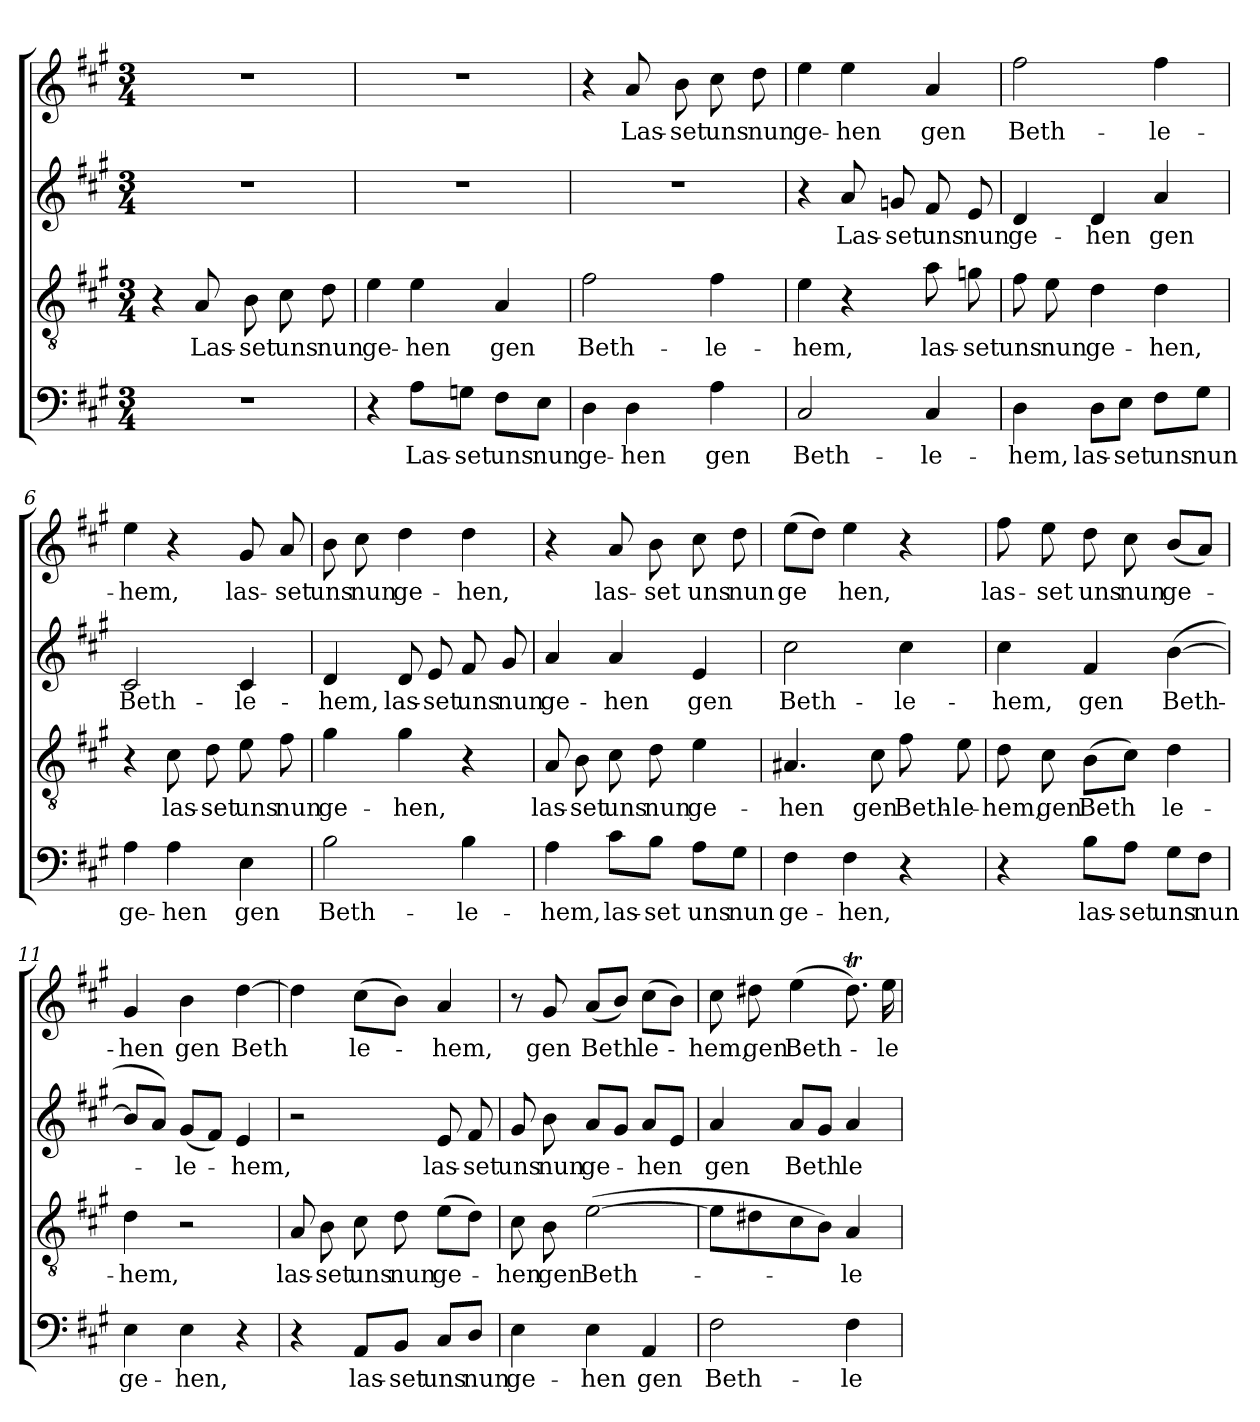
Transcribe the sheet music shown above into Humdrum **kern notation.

**kern	**text	**kern	**text	**kern	**text	**kern	**text
*part4	*part4	*part3	*part3	*part2	*part2	*part1	*part1
*staff4	*staff4	*staff3	*staff3	*staff2	*staff2	*staff1	*staff1
*clefF4	*	*clefGv2	*	*clefG2	*	*clefG2	*
*k[f#c#g#]	*	*k[f#c#g#]	*	*k[f#c#g#]	*	*k[f#c#g#]	*
*A:	*	*A:	*	*A:	*	*A:	*
*M3/4	*	*M3/4	*	*M3/4	*	*M3/4	*
=1	=1	=1	=1	=1	=1	=1	=1
2.r	.	4r	.	2.r	.	2.r	.
!	!	!	!LO:LY:b	!	!	!	!
.	.	8A/	Las-	.	.	.	.
!	!	!	!LO:LY:b	!	!	!	!
.	.	8B\	-set	.	.	.	.
!	!	!	!LO:LY:b	!	!	!	!
.	.	8c#\	uns	.	.	.	.
!	!	!	!LO:LY:b	!	!	!	!
.	.	8d\	nun	.	.	.	.
=2	=2	=2	=2	=2	=2	=2	=2
!	!	!	!LO:LY:b	!	!	!	!
4r	.	4e\	ge-	2.r	.	2.r	.
!	!LO:LY:b	!	!LO:LY:b	!	!	!	!
8A\L	Las-	4e\	-hen	.	.	.	.
!	!LO:LY:b	!	!	!	!	!	!
8Gn\J	-set	.	.	.	.	.	.
!	!LO:LY:b	!	!LO:LY:b	!	!	!	!
8F#\L	uns	4A/	gen	.	.	.	.
!	!LO:LY:b	!	!	!	!	!	!
8E\J	nun	.	.	.	.	.	.
=3	=3	=3	=3	=3	=3	=3	=3
!	!LO:LY:b	!	!LO:LY:b	!	!	!	!
4D\	ge-	2f#\	Beth-	2.r	.	4r	.
!	!LO:LY:b	!	!	!	!	!	!LO:LY:b
4D\	-hen	.	.	.	.	8a/	Las-
!	!	!	!	!	!	!	!LO:LY:b
.	.	.	.	.	.	8b\	-set
!	!LO:LY:b	!	!LO:LY:b	!	!	!	!LO:LY:b
4A\	gen	4f#\	-le-	.	.	8cc#\	uns
!	!	!	!	!	!	!	!LO:LY:b
.	.	.	.	.	.	8dd\	nun
=4	=4	=4	=4	=4	=4	=4	=4
!	!LO:LY:b	!	!LO:LY:b	!	!	!	!LO:LY:b
2C#/	Beth-	4e\	-hem,	4r	.	4ee\	ge-
!	!	!	!	!	!LO:LY:b	!	!LO:LY:b
.	.	4r	.	8a/	Las-	4ee\	-hen
!	!	!	!	!	!LO:LY:b	!	!
.	.	.	.	8gn/	-set	.	.
!	!LO:LY:b	!	!LO:LY:b	!	!LO:LY:b	!	!LO:LY:b
4C#/	-le-	8a\	las-	8f#/	uns	4a/	gen
!	!	!	!LO:LY:b	!	!LO:LY:b	!	!
.	.	8gn\	-set	8e/	nun	.	.
!!LO:LB:g=z
=5	=5	=5	=5	=5	=5	=5	=5
!	!LO:LY:b	!	!LO:LY:b	!	!LO:LY:b	!	!LO:LY:b
4D\	-hem,	8f#\	uns	4d/	ge-	2ff#\	Beth-
!	!	!	!LO:LY:b	!	!	!	!
.	.	8e\	nun	.	.	.	.
!	!LO:LY:b	!	!LO:LY:b	!	!LO:LY:b	!	!
8D\L	las-	4d\	ge-	4d/	-hen	.	.
!	!LO:LY:b	!	!	!	!	!	!
8E\J	-set	.	.	.	.	.	.
!	!LO:LY:b	!	!LO:LY:b	!	!LO:LY:b	!	!LO:LY:b
8F#\L	uns	4d\	-hen,	4a/	gen	4ff#\	-le-
!	!LO:LY:b	!	!	!	!	!	!
8G#\J	nun	.	.	.	.	.	.
=6	=6	=6	=6	=6	=6	=6	=6
!	!LO:LY:b	!	!	!	!LO:LY:b	!	!LO:LY:b
4A\	ge-	4r	.	2c#/	Beth-	4ee\	-hem,
!	!LO:LY:b	!	!LO:LY:b	!	!	!	!
4A\	-hen	8c#\	las-	.	.	4r	.
!	!	!	!LO:LY:b	!	!	!	!
.	.	8d\	-set	.	.	.	.
!	!LO:LY:b	!	!LO:LY:b	!	!LO:LY:b	!	!LO:LY:b
4E\	gen	8e\	uns	4c#/	-le-	8g#/	las-
!	!	!	!LO:LY:b	!	!	!	!LO:LY:b
.	.	8f#\	nun	.	.	8a/	-set
=7	=7	=7	=7	=7	=7	=7	=7
!	!LO:LY:b	!	!LO:LY:b	!	!LO:LY:b	!	!LO:LY:b
2B\	Beth-	4g#\	ge-	4d/	-hem,	8b\	uns
!	!	!	!	!	!	!	!LO:LY:b
.	.	.	.	.	.	8cc#\	nun
!	!	!	!LO:LY:b	!	!LO:LY:b	!	!LO:LY:b
.	.	4g#\	-hen,	8d/	las-	4dd\	ge-
!	!	!	!	!	!LO:LY:b	!	!
.	.	.	.	8e/	-set	.	.
!	!LO:LY:b	!	!	!	!LO:LY:b	!	!LO:LY:b
4B\	-le-	4r	.	8f#/	uns	4dd\	-hen,
!	!	!	!	!	!LO:LY:b	!	!
.	.	.	.	8g#/	nun	.	.
=8	=8	=8	=8	=8	=8	=8	=8
!	!LO:LY:b	!	!LO:LY:b	!	!LO:LY:b	!	!
4A\	-hem,	8A/	las-	4a/	ge-	4r	.
!	!	!	!LO:LY:b	!	!	!	!
.	.	8B\	-set	.	.	.	.
!	!LO:LY:b	!	!LO:LY:b	!	!LO:LY:b	!	!LO:LY:b
8c#\L	las-	8c#\	uns	4a/	-hen	8a/	las-
!	!LO:LY:b	!	!LO:LY:b	!	!	!	!LO:LY:b
8B\J	-set	8d\	nun	.	.	8b\	-set
!	!LO:LY:b	!	!LO:LY:b	!	!LO:LY:b	!	!LO:LY:b
8A\L	uns	4e\	ge-	4e/	gen	8cc#\	uns
!	!LO:LY:b	!	!	!	!	!	!LO:LY:b
8G#\J	nun	.	.	.	.	8dd\	nun
!!LO:LB:g=z
=9	=9	=9	=9	=9	=9	=9	=9
!	!LO:LY:b	!	!LO:LY:b	!	!LO:LY:b	!	!LO:LY:b
4F#\	ge-	4.A#X/	-hen	2cc#\	Beth-	(>8ee\L	ge
!	!	!	!	!	!	!	!LO:LY:b
.	.	.	.	.	.	8dd\J)	­
!	!LO:LY:b	!	!	!	!	!	!LO:LY:b
4F#\	-hen,	.	.	.	.	4ee\	hen,
!	!	!	!LO:LY:b	!	!	!	!
.	.	8c#\	gen	.	.	.	.
!	!	!	!LO:LY:b	!	!LO:LY:b	!	!
4r	.	8f#\	Beth-	4cc#\	-le-	4r	.
!	!	!	!LO:LY:b	!	!	!	!
.	.	8e\	-le-	.	.	.	.
=10	=10	=10	=10	=10	=10	=10	=10
!	!	!	!LO:LY:b	!	!LO:LY:b	!	!LO:LY:b
4r	.	8d\	-hem,	4cc#\	-hem,	8ff#\	las-
!	!	!	!LO:LY:b	!	!	!	!LO:LY:b
.	.	8c#\	gen	.	.	8ee\	-set
!	!LO:LY:b	!	!LO:LY:b	!	!LO:LY:b	!	!LO:LY:b
8B\L	las-	(>8B\L	Beth	4f#/	gen	8dd\	uns
!	!LO:LY:b	!	!	!	!	!	!LO:LY:b
8A\J	-set	8c#\J)	.	.	.	8cc#\	nun
!	!LO:LY:b	!	!LO:LY:b	!	!LO:LY:b	!	!LO:LY:b
8G#\L	uns	4d\	le-	(<[4b\	Beth-	(<8b/L	ge-
!	!LO:LY:b	!	!	!	!	!	!
8F#\J	nun	.	.	.	.	8a/J)	.
=11	=11	=11	=11	=11	=11	=11	=11
!	!LO:LY:b	!	!LO:LY:b	!	!	!	!LO:LY:b
4E\	ge-	4d\	-hem,	8b/L]	.	4g#/	-hen
.	.	.	.	8a/J)	.	.	.
!	!LO:LY:b	!	!	!	!LO:LY:b	!	!LO:LY:b
4E\	-hen,	2r	.	(<8g#/L	-le-	4b\	gen
.	.	.	.	8f#/J)	.	.	.
!	!	!	!	!	!LO:LY:b	!	!LO:LY:b
4r	.	.	.	4e/	-hem,	[4dd\	Beth
=12	=12	=12	=12	=12	=12	=12	=12
!	!	!	!LO:LY:b	!	!	!	!
4r	.	8A/	las-	2r	.	4dd\]	.
!	!	!	!LO:LY:b	!	!	!	!
.	.	8B\	-set	.	.	.	.
!	!LO:LY:b	!	!LO:LY:b	!	!	!	!LO:LY:b
8AA/L	las-	8c#\	uns	.	.	(>8cc#\L	le-
!	!LO:LY:b	!	!LO:LY:b	!	!	!	!
8BB/J	-set	8d\	nun	.	.	8b\J)	.
!	!LO:LY:b	!	!LO:LY:b	!	!LO:LY:b	!	!LO:LY:b
8C#/L	uns	(>8e\L	ge-	8e/	las-	4a/	-hem,
!	!LO:LY:b	!	!	!	!LO:LY:b	!	!
8D/J	nun	8d\J)	.	8f#/	-set	.	.
!!LO:PB:g=z
=13	=13	=13	=13	=13	=13	=13	=13
!	!LO:LY:b	!	!LO:LY:b	!	!LO:LY:b	!	!
4E\	ge-	8c#\	-hen	8g#/	uns	8r	.
!	!	!	!LO:LY:b	!	!LO:LY:b	!	!LO:LY:b
.	.	8B\	gen	8b\	nun	8g#/	gen
!	!LO:LY:b	!	!LO:LY:b	!	!LO:LY:b	!	!LO:LY:b
4E\	-hen	(>[2e\	Beth-	8a/L	ge-	(<8a/L	Beth
.	.	.	.	8g#/J	.	8b/J)	.
!	!LO:LY:b	!	!	!	!LO:LY:b	!	!LO:LY:b
4AA/	gen	.	.	8a/L	-hen	(>8cc#\L	le-
.	.	.	.	8e/J	.	8b\J)	.
=14	=14	=14	=14	=14	=14	=14	=14
!	!LO:LY:b	!	!	!	!LO:LY:b	!	!LO:LY:b
2F#\	Beth-	8e\L]	.	4a/	gen	8cc#\	-hem,
!	!	!	!	!	!	!	!LO:LY:b
.	.	8d#X\	.	.	.	8dd#X\	gen
!	!	!	!	!	!LO:LY:b	!	!LO:LY:b
.	.	8c#\	.	8a/L	Beth	(>4ee\	Beth-
.	.	8B\J)	.	8g#/J	.	.	.
!	!LO:LY:b	!	!LO:LY:b	!	!LO:LY:b	!	!
4F#\	-le-	4A/	-le-	4a/	le-	8.dd#t\)	.
!	!	!	!	!	!	!	!LO:LY:b
.	.	.	.	.	.	16ee\	-le-
=	=	=	=	=	=	=	=
*-	*-	*-	*-	*-	*-	*-	*-
